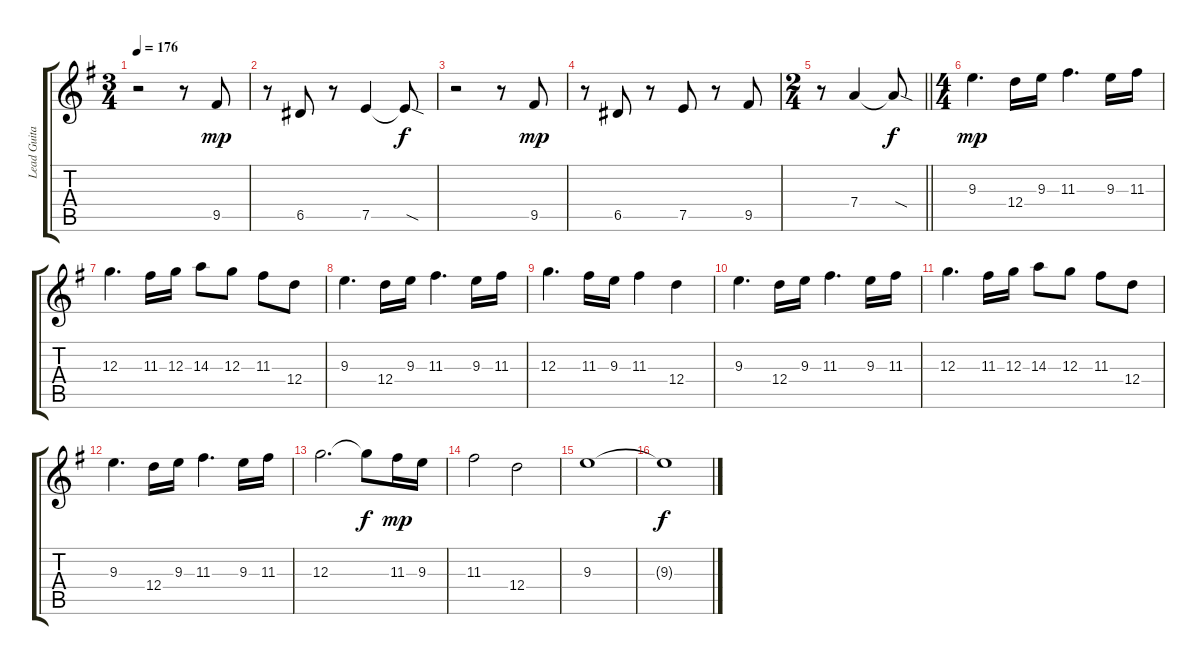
\track ("Lead Guitar B" "Lead Guita") {instrument overdrivenguitar}
\staff {score tabs}
\tuning (E4 B3 G3 D3 A2 E2) {hide}
\ts (3 4)
\tempo 176
\clef g2
\ks eminor
r.2{dy mp} r.8 9.5.8 |
r.8 6.5.8 r.8 7.5.4 7.5{sod t}.8{dy f} |
r.2 r.8 9.5.8{dy mp} |
r.8 6.5.8 r.8 7.5.8 r.8 9.5.8 |
\ts (2 4)
\barLineRight lightlight
r.8 7.4.4 7.4{sod t}.8{dy f} |
\ts (4 4)
\section ("" "")
9.3.4{d dy mp} 12.4.16 9.3.16 11.3.4{d} 9.3.16 11.3.16 |
12.3.4{d} 11.3.16 12.3.16 14.3.8 12.3.8 11.3.8 12.4.8 |
9.3.4{d} 12.4.16 9.3.16 11.3.4{d} 9.3.16 11.3.16 |
12.3.4{d} 11.3.16 9.3.16 11.3.4 12.4.4 |
9.3.4{d} 12.4.16 9.3.16 11.3.4{d} 9.3.16 11.3.16 |
12.3.4{d} 11.3.16 12.3.16 14.3.8 12.3.8 11.3.8 12.4.8 |
9.3.4{d} 12.4.16 9.3.16 11.3.4{d} 9.3.16 11.3.16 |
12.3.2{d} 12.3{t}.8{dy f} 11.3.16{dy mp} 9.3.16 |
11.3.2 12.4.2 |
9.3.1{volume 0} |
9.3{t}.1{dy f}
